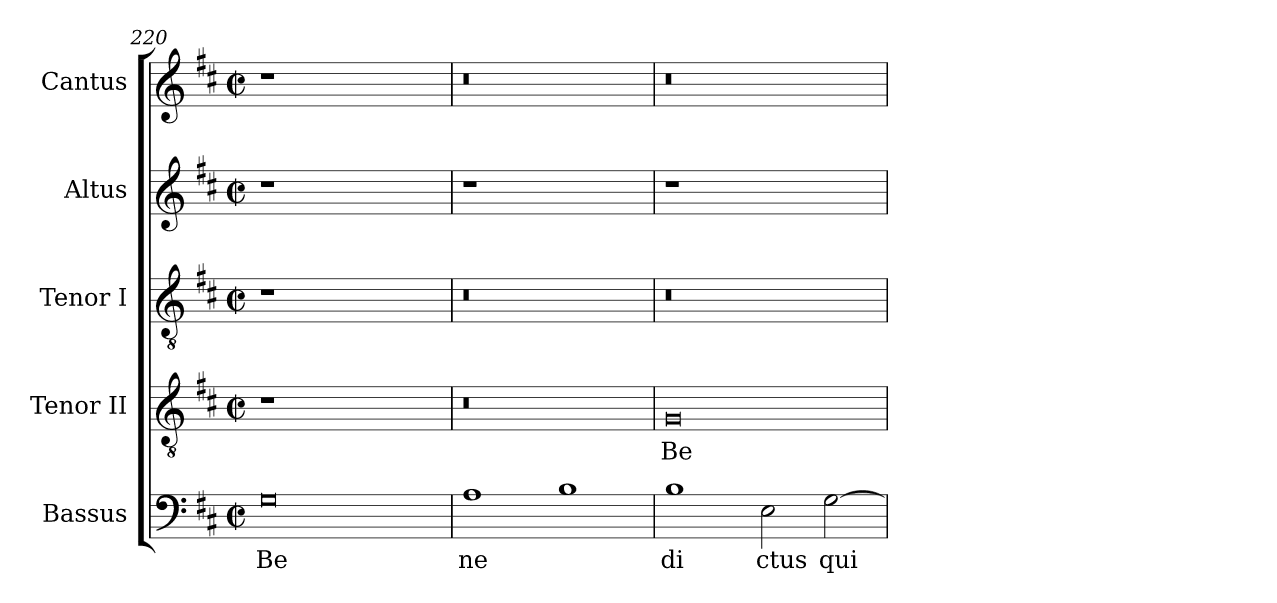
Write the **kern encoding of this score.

**kern	**text	**kern	**text	**kern	**kern	**kern
*part5	*part5	*part4	*part4	*part3	*part2	*part1
*staff5	*staff5	*staff4	*staff4	*staff3	*staff2	*staff1
*I"Bassus	*	*I"Tenor II	*	*I"Tenor I	*I"Altus	*I"Cantus
*I'B	*	*I'T II	*	*I'T I	*I'A	*I'C
!!LO:LB:g=z
*clefF4	*	*clefGv2	*	*clefGv2	*clefG2	*clefG2
*k[f#c#]	*	*k[f#c#]	*	*k[f#c#]	*k[f#c#]	*k[f#c#]
*D:	*	*D:	*	*D:	*D:	*D:
*M2/2	*	*M2/2	*	*M2/2	*M2/2	*M2/2
*met(c|)	*	*met(c|)	*	*met(c|)	*met(c|)	*met(c|)
=220	=220	=220	=220	=220	=220	=220
!	!LO:LY:b:cj	!	!	!	!	!
0G	Be	1r	.	1r	1r	1r
.	.	1ryy	.	1ryy	1ryy	1ryy
=221	=221	=221	=221	=221	=221	=221
!	!LO:LY:b:cj	!	!	!	!	!
1A	ne	0r	.	0r	1r	0r
!	!LO:LY:b:cj	!	!	!	!	!
1B	.	.	.	.	1ryy	.
=222	=222	=222	=222	=222	=222	=222
!	!LO:LY:b:cj	!	!LO:LY:b:cj	!	!	!
1B	di	0G	Be	0r	1r	0r
!	!LO:LY:b:cj	!	!	!	!	!
2E\	ctus	.	.	.	1ryy	.
!	!LO:LY:b:cj	!	!	!	!	!
[>2G\	qui	.	.	.	.	.
=	=	=	=	=	=	=
*-	*-	*-	*-	*-	*-	*-
